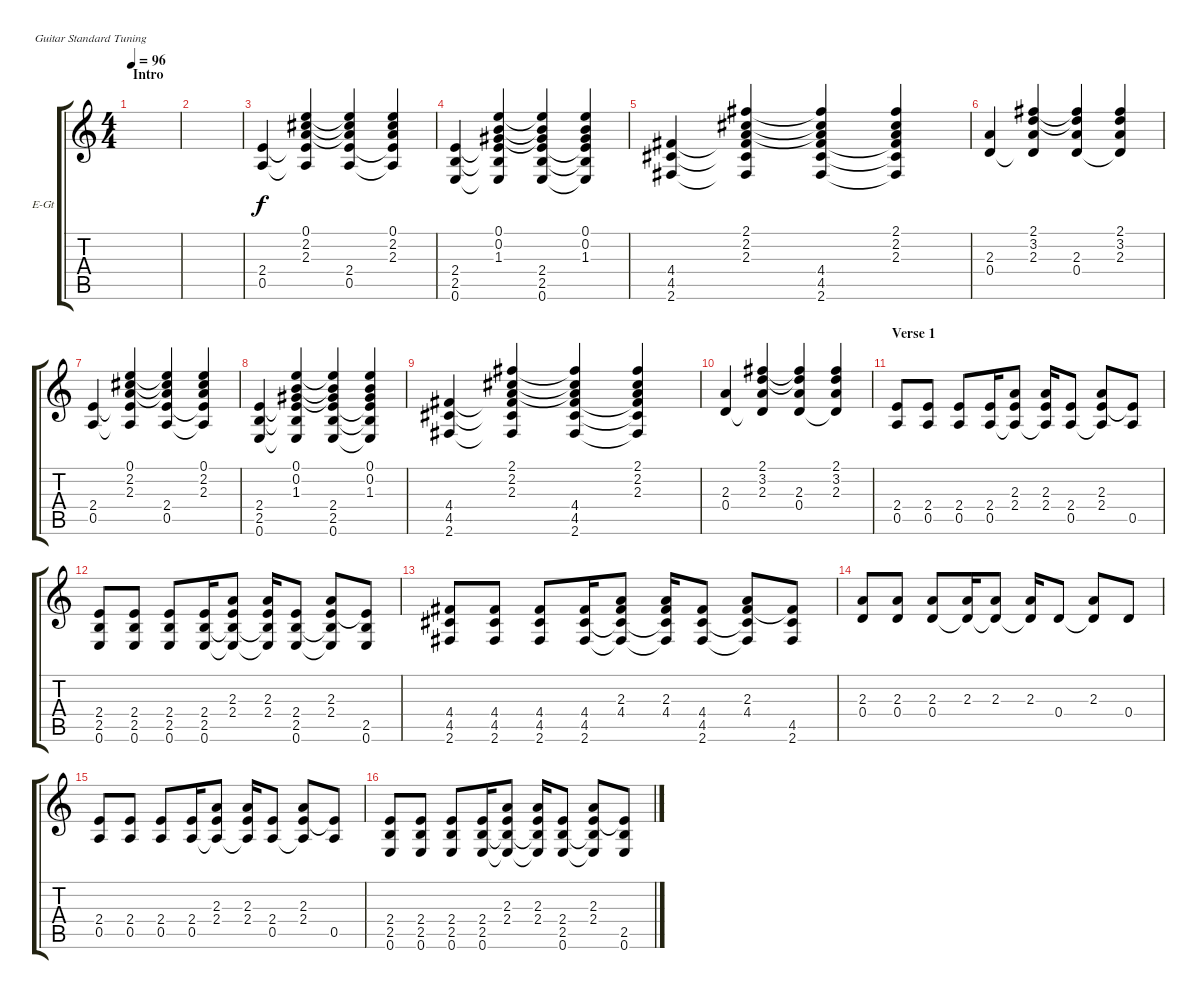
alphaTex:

\defaultSystemsLayout 4
\bracketExtendMode groupsimilarinstruments
\firstSystemTrackNameOrientation horizontal
\otherSystemsTrackNameOrientation horizontal
\track ("Richie" "E-Gt") {instrument electricguitarclean}
\staff {score tabs}
\tuning (E4 B3 G3 D3 A2 E2)
\ts (4 4)
\section ("" "Intro")
\tempo 96
\clef g2
\ks c
|
|
(0.5 2.4).4 (2.3 2.2 2.4{t} 0.5{t} 0.1).4 (0.5 2.4 2.3{t} 2.2{t} 0.1{t}).4 (2.3 2.2 2.4{t} 0.5{t} 0.1).4 |
(2.5 2.4 0.6).4 (1.3 0.2 2.4{t} 2.5{t} 0.1 0.6{t}).4 (2.5 2.4 1.3{t} 0.2{t} 0.1{t} 0.6).4 (1.3 0.2 2.4{t} 2.5{t} 0.1 0.6{t}).4 |
(4.5 4.4 2.6).4 (2.3 2.2 4.4{t} 4.5{t} 2.1 2.6{t}).4 (4.5 4.4 2.3{t} 2.2{t} 2.1{t} 2.6).4 (2.3 2.2 4.4{t} 4.5{t} 2.1 2.6{t}).4 |
(0.4 2.3).4 (2.3 3.2 0.4{t} 2.1).4 (0.4 2.3 3.2{t} 2.1{t}).4 (2.3 3.2 0.4{t} 2.1).4 |
(0.5 2.4).4 (2.3 2.2 2.4{t} 0.5{t} 0.1).4 (0.5 2.4 2.3{t} 2.2{t} 0.1{t}).4 (2.3 2.2 2.4{t} 0.5{t} 0.1).4 |
(2.5 2.4 0.6).4 (1.3 0.2 2.4{t} 2.5{t} 0.1 0.6{t}).4 (2.5 2.4 1.3{t} 0.2{t} 0.1{t} 0.6).4 (1.3 0.2 2.4{t} 2.5{t} 0.1 0.6{t}).4 |
(4.5 4.4 2.6).4 (2.3 2.2 4.4{t} 4.5{t} 2.1 2.6{t}).4 (4.5 4.4 2.3{t} 2.2{t} 2.1{t} 2.6).4 (2.3 2.2 4.4{t} 4.5{t} 2.1 2.6{t}).4 |
(0.4 2.3).4 (2.3 3.2 0.4{t} 2.1).4 (0.4 2.3 3.2{t} 2.1{t}).4 (2.3 3.2 0.4{t} 2.1).4 |
\section ("" "Verse 1")
(0.5 2.4).8 (0.5 2.4).8 (0.5 2.4).8 (0.5 2.4).16 (2.4 0.5{t} 2.3).8 (2.4 0.5{t} 2.3).16 (0.5 2.4).8 (2.4 0.5{t} 2.3).8 (0.5 2.4{t}).8 |
(2.5 2.4 0.6).8 (2.5 2.4 0.6).8 (2.5 2.4 0.6).8 (2.5 2.4 0.6).16 (2.4 2.5{t} 2.3 0.6{t}).8 (2.4 2.5{t} 2.3 0.6{t}).16 (2.5 2.4 0.6).8 (2.4 2.5{t} 2.3 0.6{t}).8 (2.5 2.4{t} 0.6).8 |
(4.5 4.4 2.6).8 (4.5 4.4 2.6).8 (4.5 4.4 2.6).8 (4.5 4.4 2.6).16 (4.4 4.5{t} 2.3 2.6{t}).8 (4.4 4.5{t} 2.3 2.6{t}).16 (4.5 4.4 2.6).8 (4.4 4.5{t} 2.3 2.6{t}).8 (4.5 4.4{t} 2.6).8 |
(0.4 2.3).8 (0.4 2.3).8 (0.4 2.3).8 (2.3 0.4{t}).16 (2.3 0.4{t}).8 (2.3 0.4{t}).16 0.4.8 (2.3 0.4{t}).8 0.4.8 |
(0.5 2.4).8 (0.5 2.4).8 (0.5 2.4).8 (0.5 2.4).16 (2.4 0.5{t} 2.3).8 (2.4 0.5{t} 2.3).16 (0.5 2.4).8 (2.4 0.5{t} 2.3).8 (0.5 2.4{t}).8 |
(2.5 2.4 0.6).8 (2.5 2.4 0.6).8 (2.5 2.4 0.6).8 (2.5 2.4 0.6).16 (2.4 2.5{t} 2.3 0.6{t}).8 (2.4 2.5{t} 2.3 0.6{t}).16 (2.5 2.4 0.6).8 (2.4 2.5{t} 2.3 0.6{t}).8 (2.5 2.4{t} 0.6).8
